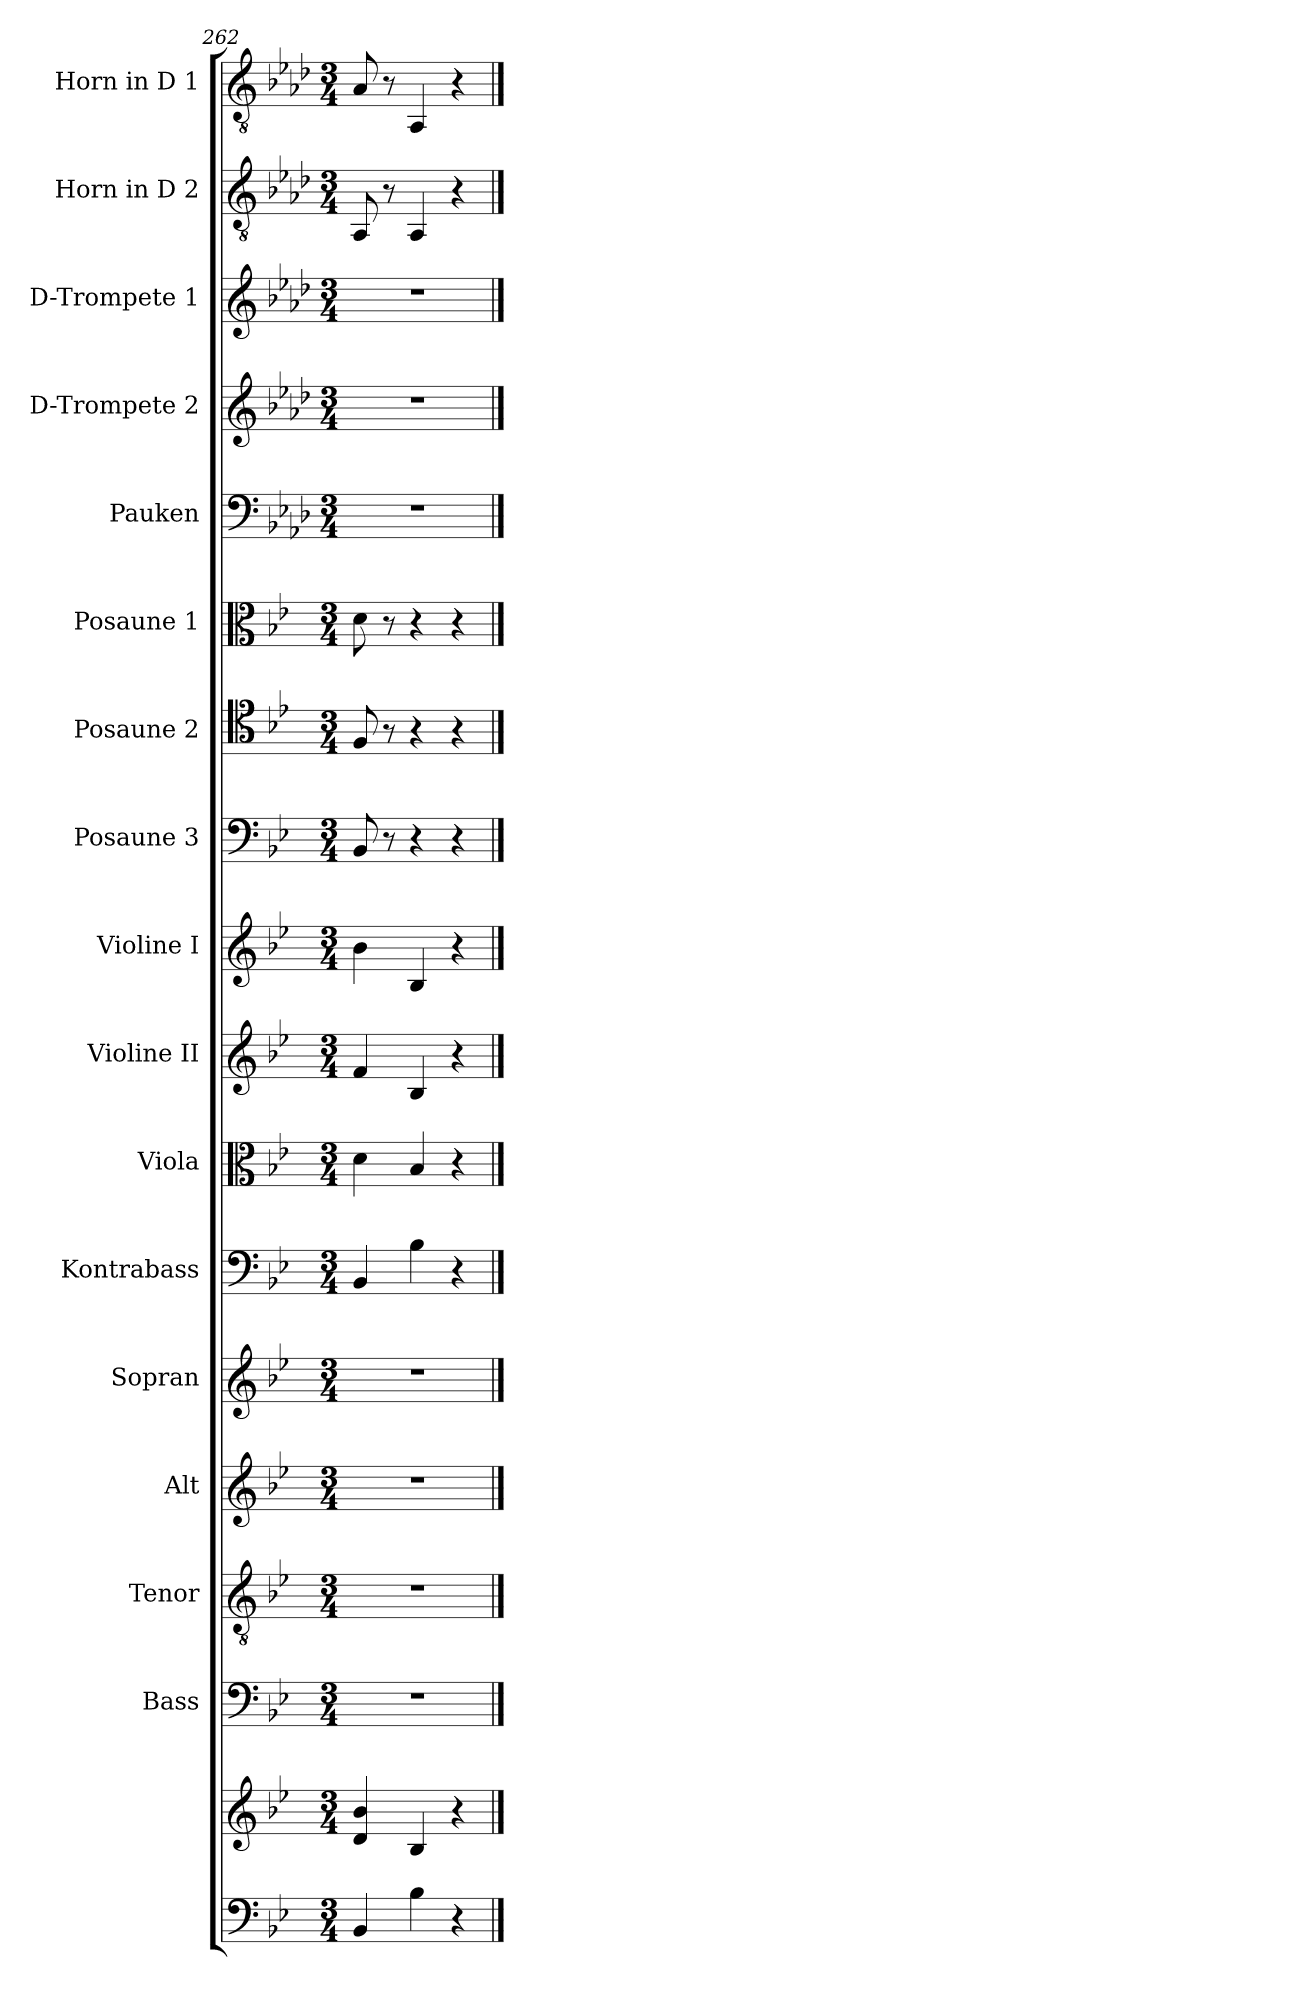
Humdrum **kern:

**kern	**kern	**kern	**kern	**kern	**kern	**kern	**kern	**kern	**kern	**kern	**kern	**kern	**kern	**kern	**kern	**kern	**kern
*part17	*part17	*part16	*part15	*part14	*part13	*part12	*part11	*part10	*part9	*part8	*part7	*part6	*part5	*part4	*part3	*part2	*part1
*staff18	*staff17	*staff16	*staff15	*staff14	*staff13	*staff12	*staff11	*staff10	*staff9	*staff8	*staff7	*staff6	*staff5	*staff4	*staff3	*staff2	*staff1
*	*	*I"Bass	*I"Tenor	*I"Alt	*I"Sopran	*I"Kontrabass	*I"Viola	*I"Violine II	*I"Violine I	*I"Posaune 3	*I"Posaune 2	*I"Posaune 1	*I"Pauken	*I"D-Trompete 2	*I"D-Trompete 1	*I"Horn in D 2	*I"Horn in D 1
*	*	*I'B.	*I'T.	*I'A.	*I'S.	*I'Kb.	*I'Vla.	*I'Vl. II	*I'Vl. I	*I'Pos. 3	*I'Pos. 2	*I'Pos. 1	*I'Pk.	*I'D Trp. 2	*I'D Trp. 1	*I'Hrn. 2	*I'Hrn. 1
*clefF4	*clefG2	*clefF4	*clefGv2	*clefG2	*clefG2	*clefF4	*clefC3	*clefG2	*clefG2	*clefF4	*clefC4	*clefC3	*clefF4	*clefG2	*clefG2	*clefGv2	*clefGv2
*	*	*	*	*	*	*ITrd7c12	*	*	*	*	*	*	*ITrd-1c-2	*ITrd-1c-2	*ITrd-1c-2	*ITrd-1c-2	*ITrd-1c-2
*k[b-e-]	*k[b-e-]	*k[b-e-]	*k[b-e-]	*k[b-e-]	*k[b-e-]	*k[b-e-]	*k[b-e-]	*k[b-e-]	*k[b-e-]	*k[b-e-]	*k[b-e-]	*k[b-e-]	*k[b-e-]	*k[b-e-]	*k[b-e-]	*k[b-e-]	*k[b-e-]
*B-:	*B-:	*B-:	*B-:	*B-:	*B-:	*B-:	*B-:	*B-:	*B-:	*B-:	*B-:	*B-:	*B-:	*B-:	*B-:	*B-:	*B-:
*M3/4	*M3/4	*M3/4	*M3/4	*M3/4	*M3/4	*M3/4	*M3/4	*M3/4	*M3/4	*M3/4	*M3/4	*M3/4	*M3/4	*M3/4	*M3/4	*M3/4	*M3/4
=262	=262	=262	=262	=262	=262	=262	=262	=262	=262	=262	=262	=262	=262	=262	=262	=262	=262
4BB-/	4d/ 4b-/	2.r	2.r	2.r	2.r	4BBB-/	4d\	4f/	4b-\	8BB-/	8F/	8d\	2.r	2.r	2.r	8BB-/	8B-/
.	.	.	.	.	.	.	.	.	.	8r	8r	8r	.	.	.	8r	8r
4B-\	4B-/	.	.	.	.	4BB-\	4B-/	4B-/	4B-/	4r	4r	4r	.	.	.	4BB-/	4BB-/
4r	4r	.	.	.	.	4r	4r	4r	4r	4r	4r	4r	.	.	.	4r	4r
==	==	==	==	==	==	==	==	==	==	==	==	==	==	==	==	==	==
*-	*-	*-	*-	*-	*-	*-	*-	*-	*-	*-	*-	*-	*-	*-	*-	*-	*-
